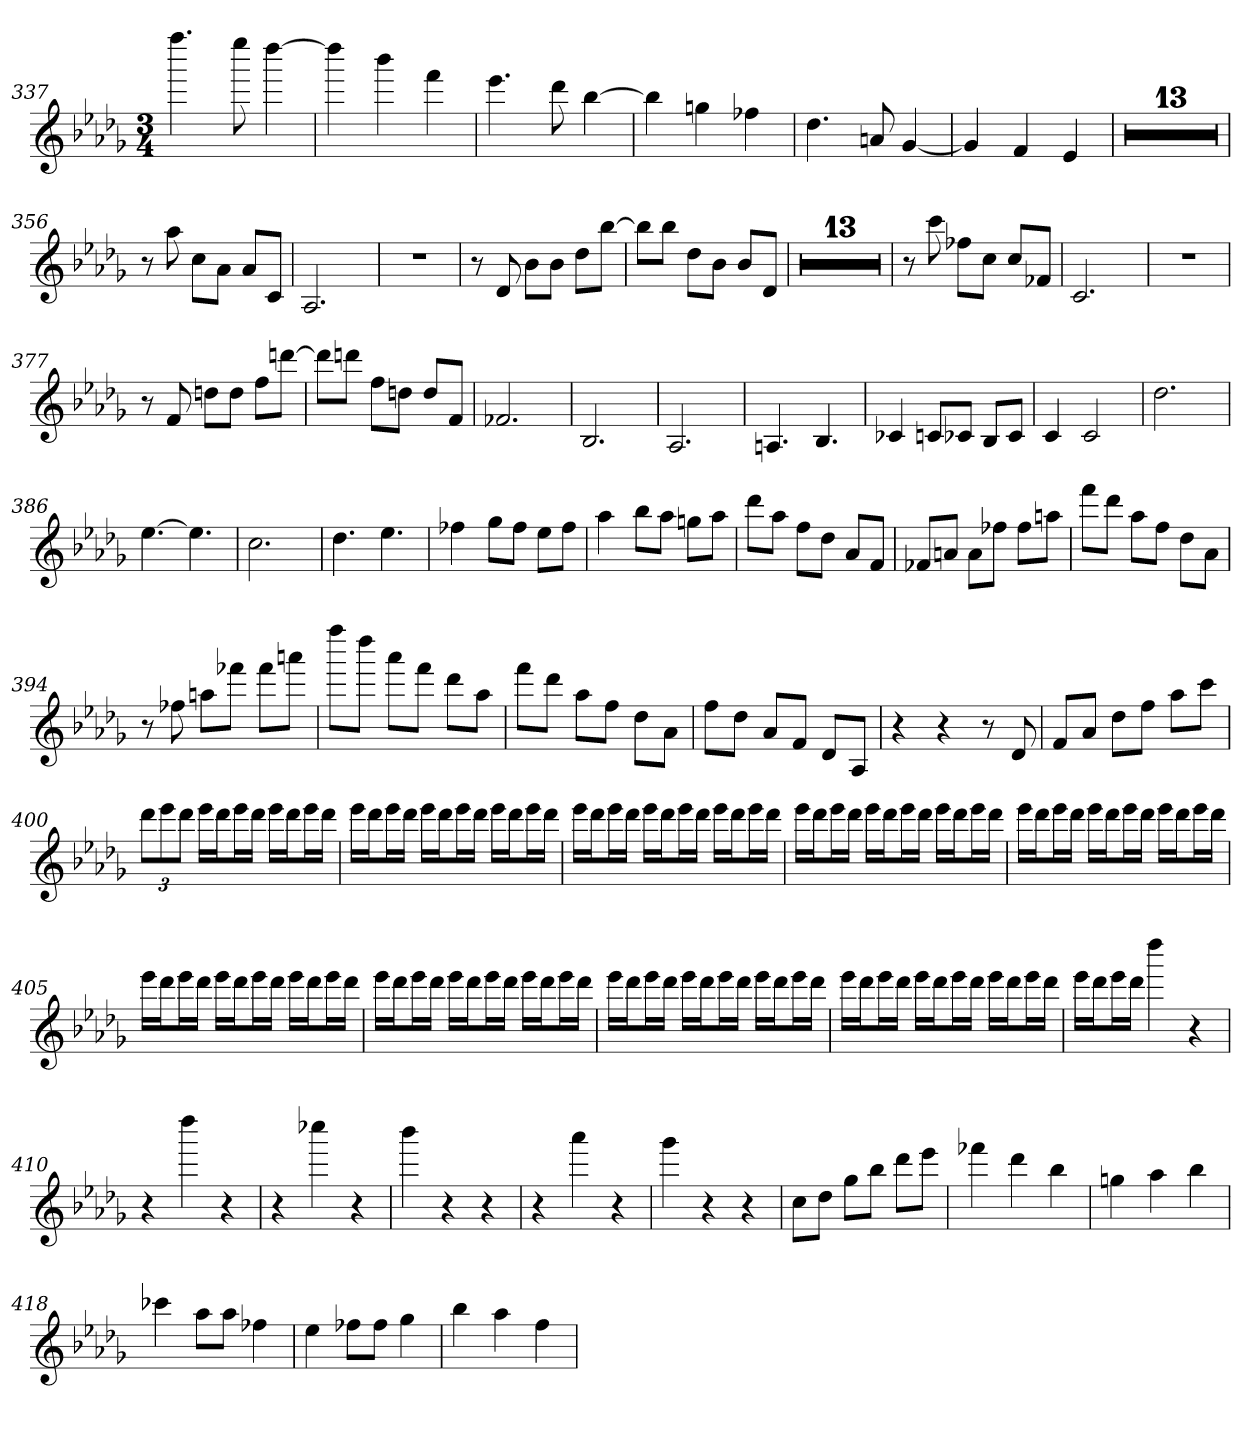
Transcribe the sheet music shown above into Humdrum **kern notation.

**kern
*part1
*staff1
*clefG2
*k[b-e-a-d-g-]
*D-:
*M3/4
=337
4.ffff
8eeee-
[4dddd-
=338
4dddd-]
4bbb-
4fff
=339
4.eee-
8ddd-
[4bb-
=340
4bb-]
4ggn
4ff-X
=341
4.dd-
8an
[4g-
=342
4g-]
4f
4e-
=343
2.r
=344
2.r
=345
2.r
=346
2.r
=347
2.r
=348
2.r
=349
2.r
=350
2.r
=351
2.r
=352
2.r
=353
2.r
=354
2.r
=355
2.r
=356
8r
8aa-
8cc\L
8a-\J
8a-/L
8c/J
=357
2.A-
=358
2.r
=359
8r
8d-
8b-\L
8b-\J
8dd-\L
[8bb-\J
=360
8bb-\L]
8bb-\J
8dd-\L
8b-\J
8b-/L
8d-/J
=361
2.r
=362
2.r
=363
2.r
=364
2.r
=365
2.r
=366
2.r
=367
2.r
=368
2.r
=369
2.r
=370
2.r
=371
2.r
=372
2.r
=373
2.r
=374
8r
8ccc
8ff-X\L
8cc\J
8cc/L
8f-X/J
=375
2.c
=376
2.r
=377
8r
8f
8ddn\L
8dd\J
8ff\L
[8dddn\J
=378
8ddd\L]
8dddn\J
8ff\L
8ddn\J
8dd/L
8f/J
=379
2.f-X
=380
2.B-
=381
2.A-
=382
4.An
4.B-
=383
4c-X
8cn/L
8c-X/J
8B-/L
8c-/J
=384
4c
2c
=385
2.dd-
=386
[4.ee-
4.ee-]
=387
2.cc
=388
4.dd-
4.ee-
=389
4ff-X
8gg-\L
8ff-\J
8ee-\L
8ff-\J
=390
4aa-
8bb-\L
8aa-\J
8ggn\L
8aa-\J
=391
8ddd-\L
8aa-\J
8ff\L
8dd-\J
8a-/L
8f/J
=392
8f-X/L
8an/J
8a\L
8ff-X\J
8ff-\L
8aan\J
=393
8fff\L
8ddd-\J
8aa-\L
8ff\J
8dd-\L
8a-\J
=394
8r
8ff-X
8aan\L
8fff-X\J
8fff-\L
8aaan\J
=395
8ffff\L
8dddd-\J
8aaa-\L
8fff\J
8ddd-\L
8aa-\J
=396
8fff\L
8ddd-\J
8aa-\L
8ff\J
8dd-\L
8a-\J
=397
8ff\L
8dd-\J
8a-/L
8f/J
8d-/L
8A-/J
=398
4r
4r
8r
8d-
=399
8f/L
8a-/J
8dd-\L
8ff\J
8aa-\L
8ccc\J
=400
12ddd-\L
12eee-\
12ddd-\J
16eee-\LL
16ddd-\J
16eee-\L
16ddd-\JJ
16eee-\LL
16ddd-\J
16eee-\L
16ddd-\JJ
=401
16eee-\LL
16ddd-\J
16eee-\L
16ddd-\JJ
16eee-\LL
16ddd-\J
16eee-\L
16ddd-\JJ
16eee-\LL
16ddd-\J
16eee-\L
16ddd-\JJ
=402
16eee-\LL
16ddd-\J
16eee-\L
16ddd-\JJ
16eee-\LL
16ddd-\J
16eee-\L
16ddd-\JJ
16eee-\LL
16ddd-\J
16eee-\L
16ddd-\JJ
=403
16eee-\LL
16ddd-\J
16eee-\L
16ddd-\JJ
16eee-\LL
16ddd-\J
16eee-\L
16ddd-\JJ
16eee-\LL
16ddd-\J
16eee-\L
16ddd-\JJ
=404
16eee-\LL
16ddd-\J
16eee-\L
16ddd-\JJ
16eee-\LL
16ddd-\J
16eee-\L
16ddd-\JJ
16eee-\LL
16ddd-\J
16eee-\L
16ddd-\JJ
=405
16eee-\LL
16ddd-\J
16eee-\L
16ddd-\JJ
16eee-\LL
16ddd-\J
16eee-\L
16ddd-\JJ
16eee-\LL
16ddd-\J
16eee-\L
16ddd-\JJ
=406
16eee-\LL
16ddd-\J
16eee-\L
16ddd-\JJ
16eee-\LL
16ddd-\J
16eee-\L
16ddd-\JJ
16eee-\LL
16ddd-\J
16eee-\L
16ddd-\JJ
=407
16eee-\LL
16ddd-\J
16eee-\L
16ddd-\JJ
16eee-\LL
16ddd-\J
16eee-\L
16ddd-\JJ
16eee-\LL
16ddd-\J
16eee-\L
16ddd-\JJ
=408
16eee-\LL
16ddd-\J
16eee-\L
16ddd-\JJ
16eee-\LL
16ddd-\J
16eee-\L
16ddd-\JJ
16eee-\LL
16ddd-\J
16eee-\L
16ddd-\JJ
=409
16eee-\LL
16ddd-\J
16eee-\L
16ddd-\JJ
4dddd-
4r
=410
4r
4dddd-
4r
=411
4r
4cccc-X
4r
=412
4bbb-
4r
4r
=413
4r
4aaa-
4r
=414
4ggg-
4r
4r
=415
8cc\L
8dd-\J
8gg-\L
8bb-\J
8ddd-\L
8eee-\J
=416
4fff-X
4ddd-
4bb-
=417
4ggn
4aa-
4bb-
=418
4ccc-X
8aa-\L
8aa-\J
4ff-X
=419
4ee-
8ff-X\L
8ff-\J
4gg-
=420
4bb-
4aa-
4ff
=
*-
